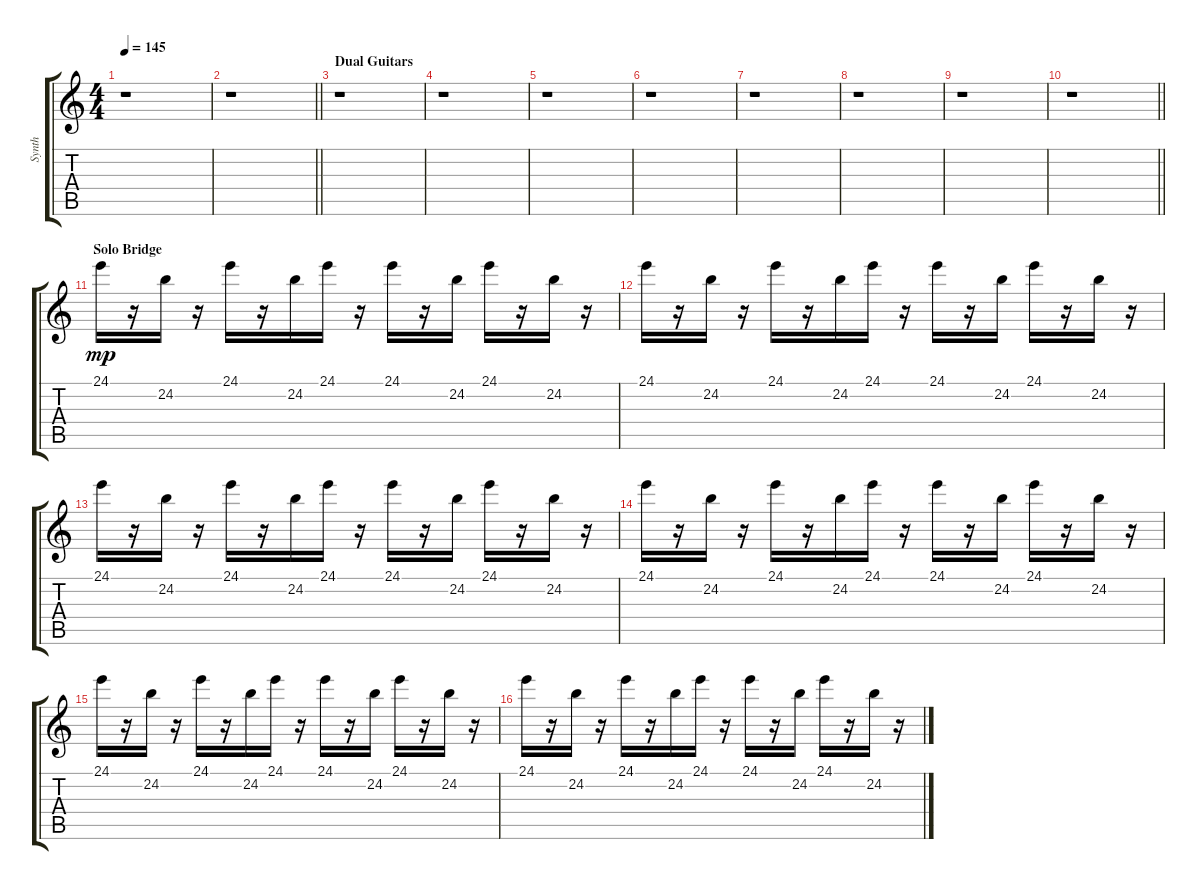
\track ("Synth" "Synth") {instrument lead8bassandlead}
\staff {score tabs}
\tuning (E4 B3 G3 D3 A2 E2) {hide}
\ts (4 4)
\tempo 145
\clef g2
\ks c
r.1{dy mp} |
\barLineRight lightlight
r.1 |
\section ("" "Dual Guitars")
r.1 |
r.1 |
r.1 |
r.1 |
r.1 |
r.1 |
r.1 |
\barLineRight lightlight
r.1 |
\section ("" "Solo Bridge")
24.1.16 r.16 24.2.16 r.16 24.1.16 r.16 24.2.16 24.1.16 r.16 24.1.16 r.16 24.2.16 24.1.16 r.16 24.2.16 r.16 |
24.1.16 r.16 24.2.16 r.16 24.1.16 r.16 24.2.16 24.1.16 r.16 24.1.16 r.16 24.2.16 24.1.16 r.16 24.2.16 r.16 |
24.1.16 r.16 24.2.16 r.16 24.1.16 r.16 24.2.16 24.1.16 r.16 24.1.16 r.16 24.2.16 24.1.16 r.16 24.2.16 r.16 |
24.1.16 r.16 24.2.16 r.16 24.1.16 r.16 24.2.16 24.1.16 r.16 24.1.16 r.16 24.2.16 24.1.16 r.16 24.2.16 r.16 |
24.1.16 r.16 24.2.16 r.16 24.1.16 r.16 24.2.16 24.1.16 r.16 24.1.16 r.16 24.2.16 24.1.16 r.16 24.2.16 r.16 |
24.1.16 r.16 24.2.16 r.16 24.1.16 r.16 24.2.16 24.1.16 r.16 24.1.16 r.16 24.2.16 24.1.16 r.16 24.2.16 r.16
